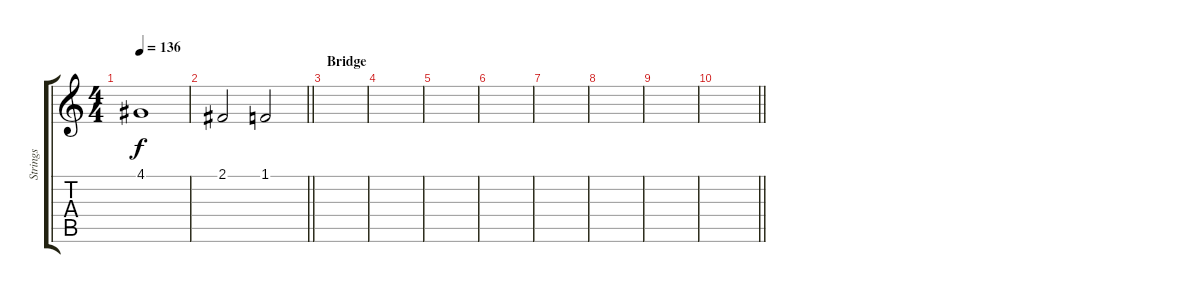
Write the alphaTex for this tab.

\track ("Strings" "Strings") {instrument stringensemble1}
\staff {score tabs}
\tuning (E4 B3 G3 D3 A2 E2) {hide}
\ts (4 4)
\tempo 136
\clef g2
\ks c
4.1.1{dy f} |
\barLineRight lightlight
2.1.2 1.1.2 |
\section ("" "Bridge")
|
|
|
|
|
|
|
\barLineRight lightlight
